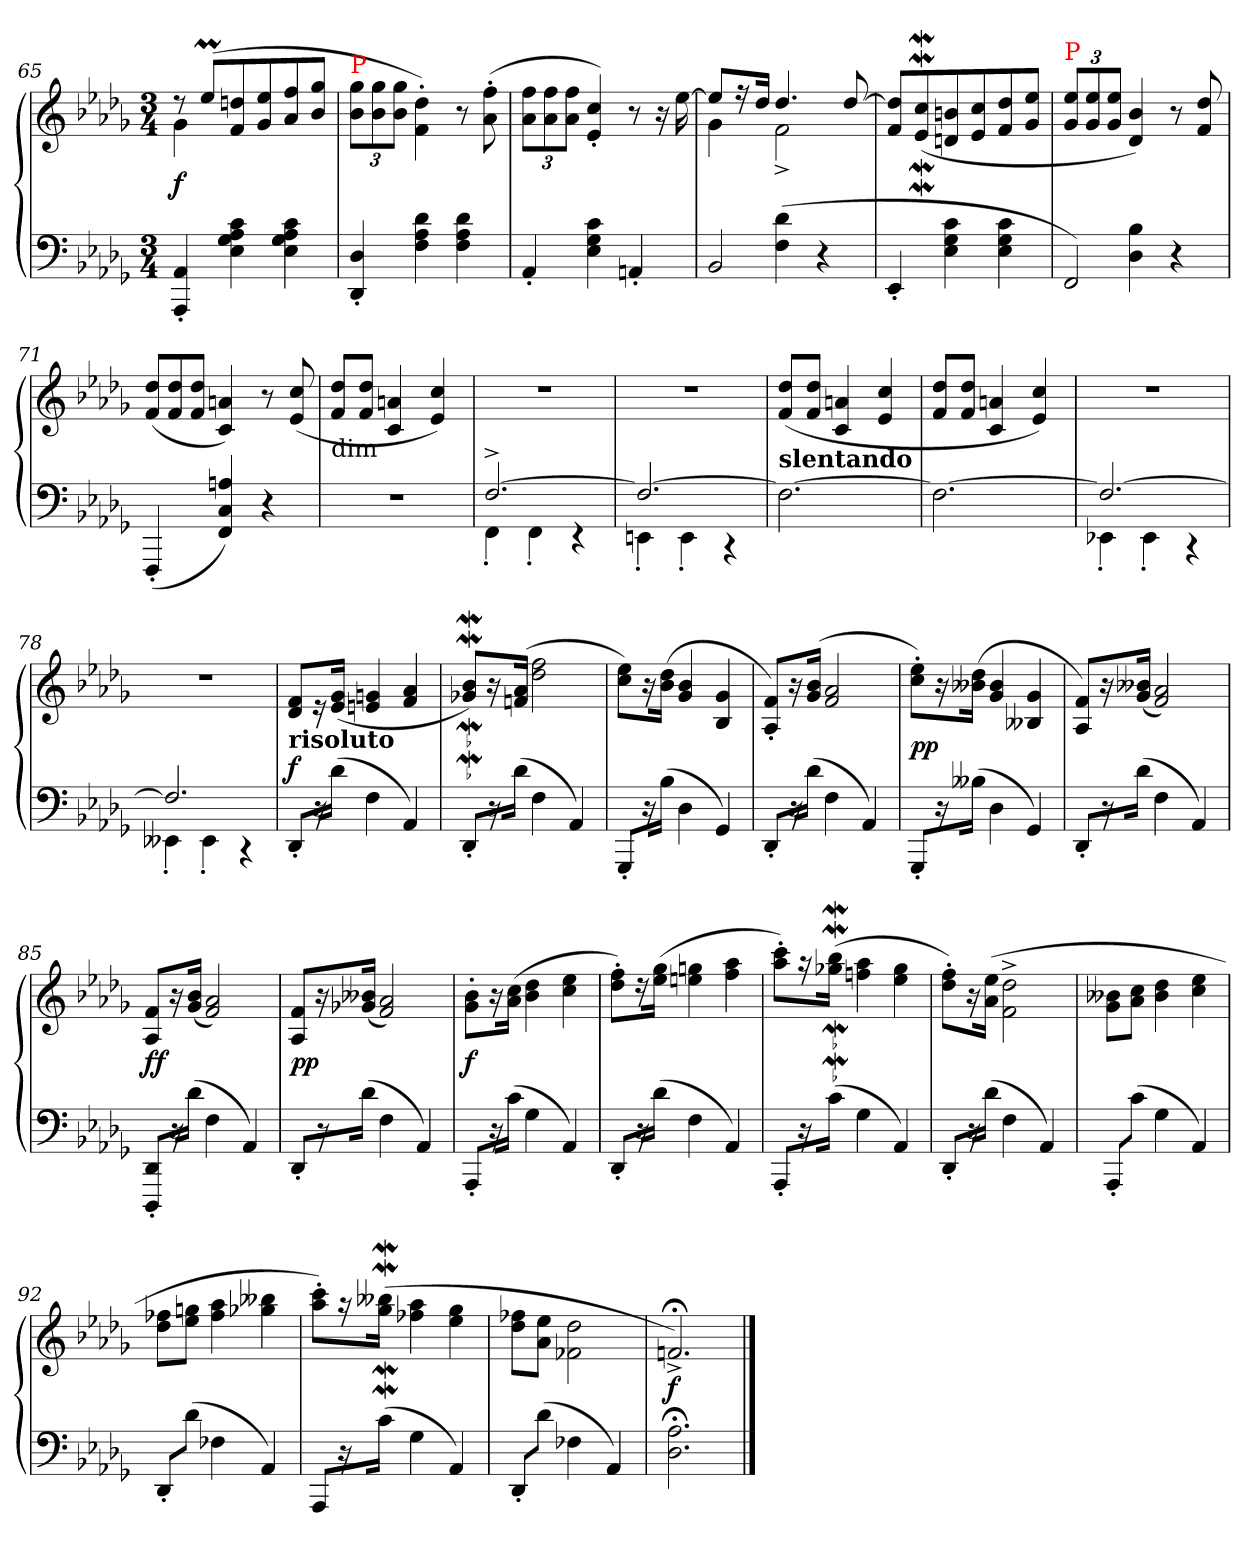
**kern	**kern	**dynam
*part1	*part1	*part1
*staff2	*staff1	*staff1/2
*clefF4	*clefG2	*
*k[b-e-a-d-g-]	*k[b-e-a-d-g-]	*
*D-:	*D-:	*
*M3/4	*M3/4	*
=65	=65	=65
*	*^	*
4AA-' 4AAA-'	8rdd	4g-	f
.	(>8ee-ML	.	.
4c 4A- 4G- 4E-	8ddn 8f	2ryy	.
.	8ee- 8g-	.	.
4c 4A- 4G- 4E-	8ff 8a-	.	.
.	8gg- 8b-J	.	.
*	*v	*v	*
=66	=66	=66
*	*Xbrackettup	*
!	!LO:TX:a:color=red:t=P	!
4D-' 4DD-'	12gg- 12b-L	.
.	12gg- 12b-	.
.	12gg- 12b-J	.
4d- 4A- 4F	4dd-'\ 4f'\)	.
4d- 4A- 4F	8r	.
.	(>8ff' 8a-'	.
=67	=67	=67
4AA-'	12ff 12a-L	.
.	12ff 12a-	.
.	12ff 12a-J	.
4c 4G- 4E-	4cc' 4e-')	.
4AAn'	8r	.
.	16r	.
.	[16ee-	.
=68	=68	=68
*^	*^	*
4ryy	2BB-/)	8ee-L]	4g-	.
.	.	16r	.	.
.	.	16dd-Jk	.	.
(>4d-\ 4F\	.	4.dd-	2f^	.
4r	4ryy	.	.	.
.	.	[8dd-	.	.
*v	*v	*	*	*
*	*v	*v	*
=69	=69	=69
4EE-'	8dd-] 8fL	.
.	(<8ccW 8e-W	.
4c 4G- 4E-	8bn 8dn	.
.	8cc 8e-	.
4c 4G- 4E-	8dd- 8f	.
.	8ee- 8g-J	.
=70	=70	=70
*^	*	*
!	!	!LO:TX:a:color=red:t=P	!
4ryy	2FF/)	12ee-/ 12g-/L	.
.	.	12ee- 12g-	.
.	.	12ee- 12g-J	.
(>4B-\ 4D-\	.	4b- 4d-)	.
4r	4ryy	8r	.
.	.	8dd- 8f	.
*v	*v	*	*
=71	=71	=71
*	*Xtuplet	*
(<4FFF'	(>12dd- 12fL	.
.	12dd- 12f	.
.	12dd- 12fJ	.
4An 4C 4FF)	4an 4c)	.
4r	8r	.
.	(>8cc 8e-	.
=72	=72	=72
!	!LO:TX:c:t=dim	!
2.r	8dd- 8fL	.
.	8dd- 8fJ	.
.	4an 4c	.
.	4cc 4e-)	.
=73	=73	=73
*^	*	*
[2.F^	4FF'>	2.r	.
.	4FF'>	.	.
.	4r	.	.
=74	=74	=74	=74
2.F_	4EEn'>	2.r	.
.	4EE'>	.	.
.	4r	.	.
=75	=75	=75	=75
!	!	!LO:TX:b:B:t=slentando	!
*v	*v	*	*
2.F_	(>8dd- 8fL	.
.	8dd- 8fJ	.
.	4an 4c	.
.	4cc 4e-	.
=76	=76	=76
2.F_	8dd- 8fL	.
.	8dd- 8fJ	.
.	4an 4c	.
.	4cc 4e-)	.
=77	=77	=77
*^	*	*
2.F_	4EE-X'>	2.r	.
.	4EE-'>	.	.
.	4r	.	.
=78	=78	=78	=78
2.F]	4EE--X'>	2.r	.
.	4EE--'>	.	.
.	4r	.	.
=79	=79	=79	=79
!	!	!LO:TX:b:B:t=risoluto	!
*v	*v	*	*
8DD-'</L	8f/ 8d-/L	f
16r	16r	.
(16d-\Jk	(>16g- 16e-Jk	.
4F	4gn 4en	.
4AA-)	4a- 4f	.
=80	=80	=80
8DD-'</L	8b-W/ 8g-XW/L)	.
16r	16r	.
(>16d-\Jk	(>16a- 16fJk	.
4F	2ff 2dd-	.
4AA-)	.	.
=81	=81	=81
8GGG-'</L	8ee- 8ccL)	.
16r	16r	.
(>16B-\Jk	(>16dd- 16b-Jk	.
4D-	4b- 4g-	.
4GG-)	4g- 4B-	.
=82	=82	=82
8DD-'</L	8f'/ 8A-'/L)	.
16r	16r	.
(>16d-\Jk	(>16b- 16g-Jk	.
4F	2a- 2f	.
4AA-)	.	.
=83	=83	=83
8GGG-'</L	8ee-' 8cc'L)	pp
16r	16r	.
(>16B--X\Jk	(>16dd- 16b--XJk	.
4D-	4b-- 4g-	.
4GG-)	4g- 4B--X	.
=84	=84	=84
8DD-'</L	8f/ 8A-/L)	.
16r	16r	.
(>16d-\Jk	(>16b--X 16g-Jk	.
4F	2a- 2f)	.
4AA-)	.	.
=85	=85	=85
8DD-'</ 8DDD-'</L	8f/ 8A-/L	ff
16r	16r	.
(>16d-\Jk	(>16b- 16g-Jk	.
4F	2a- 2f)	.
4AA-)	.	.
=86	=86	=86
8DD-'</L	8f/ 8A-/L	pp
16r	16r	.
(>16d-\Jk	(>16b--X 16g-XJk	.
4F	2a- 2f)	.
4AA-)	.	.
=87	=87	=87
8AAA-'</L	8b-'\ 8g-'\L	f
16r	16r	.
(>16c\Jk	(>16cc 16a-Jk	.
4G-	4dd- 4b-	.
4AA-)	4ee- 4cc	.
=88	=88	=88
8DD-'</L	8ff' 8dd-'L)	.
16r	16r	.
(>16d-\Jk	(>16gg- 16ee-Jk	.
4F	4ggn 4een	.
4AA-)	4aa- 4ff	.
=89	=89	=89
8AAA-'</L	8ccc' 8aa-'L)	.
16r	16r	.
(>16c\Jk	(>16bb-W 16gg-XWJk	.
4G-	4aa- 4ff	.
4AA-)	4gg- 4ee-	.
=90	=90	=90
8DD-'</L	8ff' 8dd-'L)	.
16r	16r	.
(>16d-\Jk	(>16ee- 16a-Jk	.
4F	2dd-^\ 2f^\	.
4AA-)	.	.
=91	=91	=91
8AAA-'</L	8b--X\ 8g-\L	.
(>8c\J	8cc 8a-J	.
4G-	4dd- 4b--	.
4AA-)	4ee- 4cc	.
=92	=92	=92
8DD-'</L	8ff-X 8dd-L	.
(>8d-\J	8ggn 8ee-J	.
4F-X	4aa- 4ff-	.
4AA-)	4bb--X 4gg-X	.
=93	=93	=93
8AAA-/L	8ccc' 8aa-'L)	.
16r	16r	.
(>16c\Jk	(>16bb--Xw 16gg-wJk	.
4G-	4aa- 4ff-X	.
4AA-)	4gg- 4ee-	.
=94	=94	=94
8DD-'</L	8ff-X 8dd-L	.
(>8d-\J	8ee- 8a-J	.
4F-X	2dd-\ 2f-X\	.
4AA-)	.	.
=95	=95	=95
2.A-; 2.D-;	2.fn;<^)	f
==	==	==
*-	*-	*-
